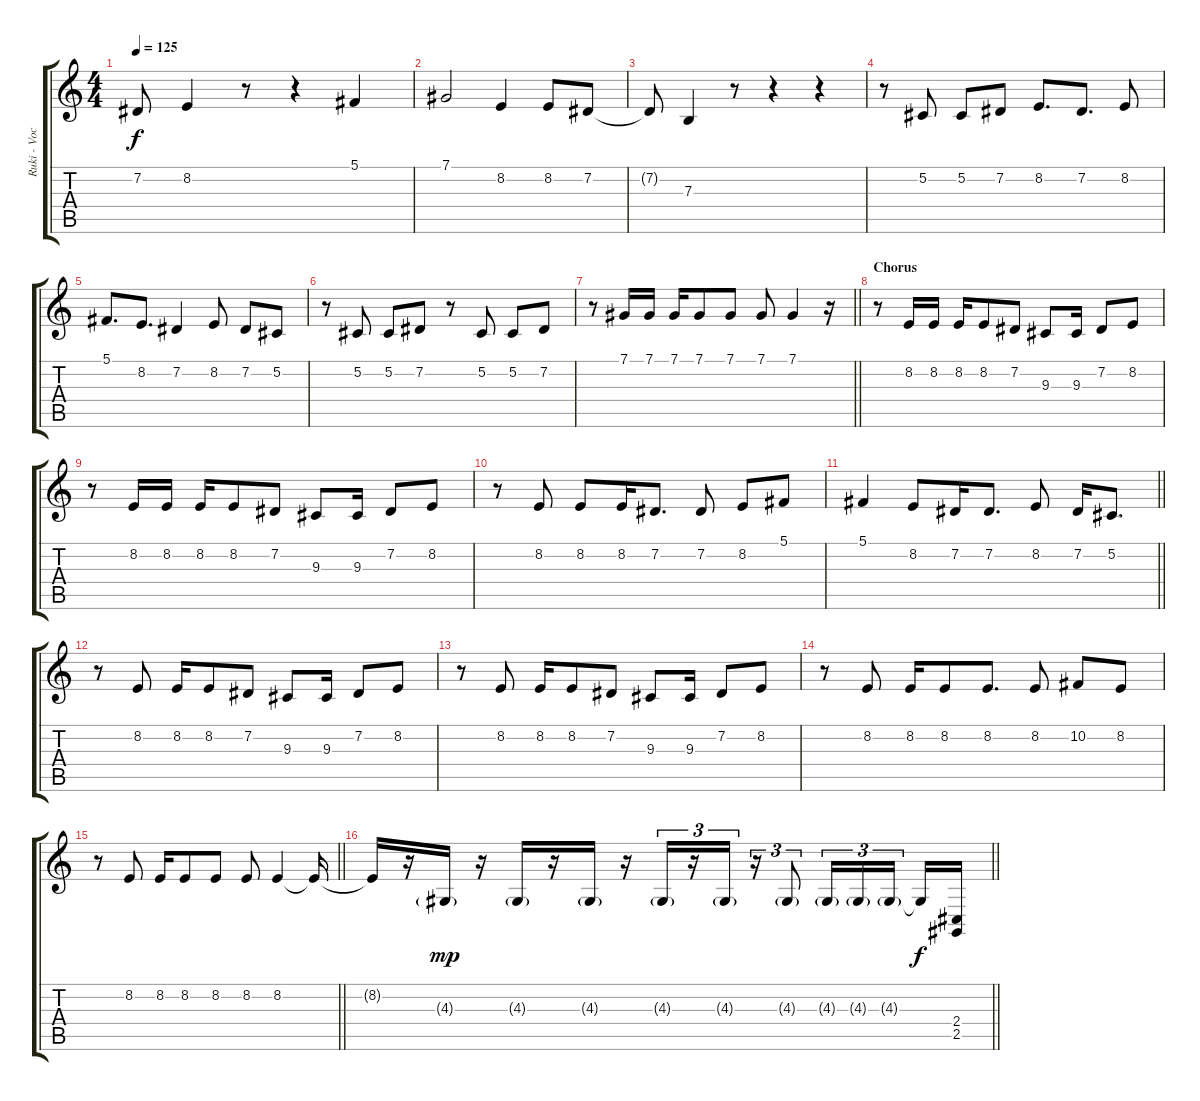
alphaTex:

\track ("Ruki - Vocals" "Ruki - Voc") {instrument lead6voice}
\staff {score tabs}
\tuning (Db4 Ab3 E3 B2 Gb2 B1) {hide}
\ts (4 4)
\tempo 125
\clef g2
\ks c
7.2{t}.8{dy f} 8.2.4 r.8 r.4 5.1.4 |
7.1.2 8.2.4 8.2.8 7.2.8 |
7.2{t}.8 7.3.4 r.8 r.4 r.4 |
r.8 5.2.8 5.2.8 7.2.8 8.2.8{d} 7.2.8{d} 8.2.8 |
5.1.8{d} 8.2.8{d} 7.2.4 8.2.8 7.2.8 5.2.8 |
r.8 5.2.8 5.2.8 7.2.8 r.8 5.2.8 5.2.8 7.2.8 |
\barLineRight lightlight
r.8 7.1.16 7.1.16 7.1.16 7.1.8 7.1.8 7.1.8 7.1.4 r.16 |
\section ("" "Chorus")
r.8 8.2.16 8.2.16 8.2.16 8.2.8 7.2.8 9.3.8 9.3.16 7.2.8 8.2.8 |
r.8 8.2.16 8.2.16 8.2.16 8.2.8 7.2.8 9.3.8 9.3.16 7.2.8 8.2.8 |
r.8 8.2.8 8.2.8 8.2.16 7.2.8{d} 7.2.8 8.2.8 5.1.8 |
\barLineRight lightlight
5.1.4 8.2.8 7.2.16 7.2.8{d} 8.2.8 7.2.16 5.2.8{d} |
r.8 8.2.8 8.2.16 8.2.8 7.2.8 9.3.8 9.3.16 7.2.8 8.2.8 |
r.8 8.2.8 8.2.16 8.2.8 7.2.8 9.3.8 9.3.16 7.2.8 8.2.8 |
r.8 8.2.8 8.2.16 8.2.8 8.2.8{d} 8.2.8 10.2.8 8.2.8 |
\barLineRight lightlight
r.8 8.2.8 8.2.16 8.2.8 8.2.8 8.2.8 8.2.4 8.2{t}.16 |
\barLineRight lightlight
8.2{t}.16 r.16 4.3{g}.16{dy mp} r.16 4.3{g}.16 r.16 4.3{g}.16 r.16 4.3{g}.16{tu (3 2)} r.16{tu (3 2)} 4.3{g}.16{tu (3 2)} r.16{tu (3 2)} 4.3{g}.8{tu (3 2)} 4.3{g}.16{tu (3 2)} 4.3{g}.16{tu (3 2)} 4.3{g}.16{tu (3 2) beam splitsecondary} 4.3{t}.16{dy f} (2.4 2.5).16
